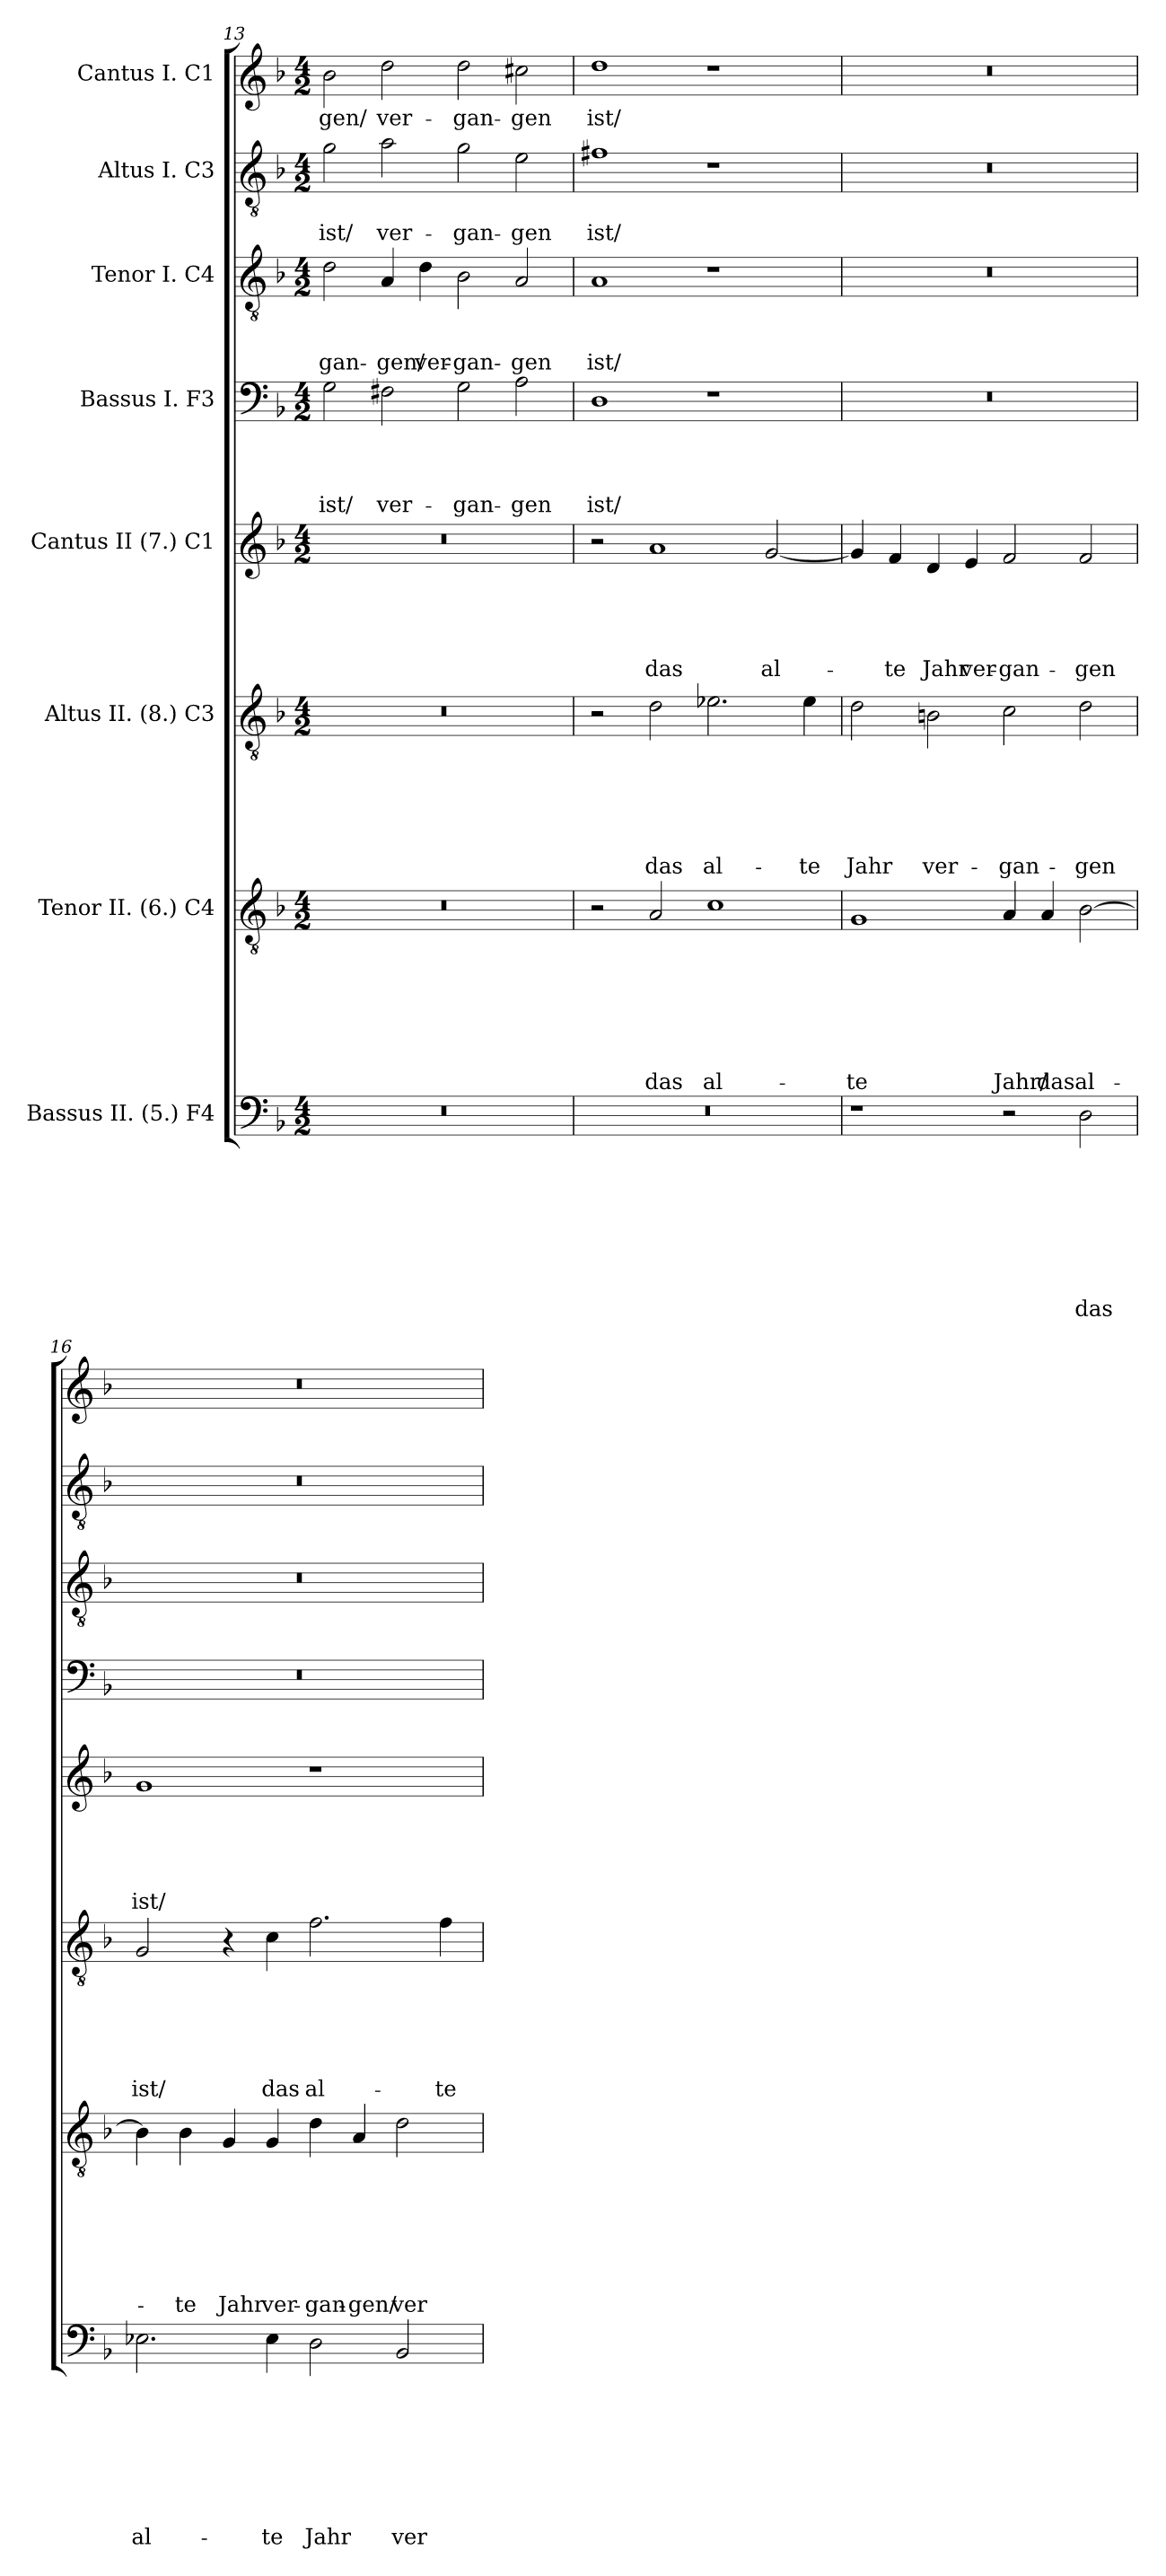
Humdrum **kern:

**kern	**text	**text	**text	**text	**text	**text	**text	**text	**kern	**text	**text	**text	**text	**text	**text	**text	**kern	**text	**text	**text	**text	**text	**text	**kern	**text	**text	**text	**text	**text	**kern	**text	**text	**text	**text	**kern	**text	**text	**text	**kern	**text	**text	**kern	**text
*part8	*part8	*part8	*part8	*part8	*part8	*part8	*part8	*part8	*part7	*part7	*part7	*part7	*part7	*part7	*part7	*part7	*part6	*part6	*part6	*part6	*part6	*part6	*part6	*part5	*part5	*part5	*part5	*part5	*part5	*part4	*part4	*part4	*part4	*part4	*part3	*part3	*part3	*part3	*part2	*part2	*part2	*part1	*part1
*staff8	*staff8	*staff8	*staff8	*staff8	*staff8	*staff8	*staff8	*staff8	*staff7	*staff7	*staff7	*staff7	*staff7	*staff7	*staff7	*staff7	*staff6	*staff6	*staff6	*staff6	*staff6	*staff6	*staff6	*staff5	*staff5	*staff5	*staff5	*staff5	*staff5	*staff4	*staff4	*staff4	*staff4	*staff4	*staff3	*staff3	*staff3	*staff3	*staff2	*staff2	*staff2	*staff1	*staff1
*I"Bassus II. (5.) F4	*	*	*	*	*	*	*	*	*I"Tenor II. (6.) C4	*	*	*	*	*	*	*	*I"Altus II. (8.) C3	*	*	*	*	*	*	*I"Cantus  II (7.) C1	*	*	*	*	*	*I"Bassus I. F3	*	*	*	*	*I"Tenor I.  C4	*	*	*	*I"Altus I. C3	*	*	*I"Cantus I. C1	*
*clefF4	*	*	*	*	*	*	*	*	*clefGv2	*	*	*	*	*	*	*	*clefGv2	*	*	*	*	*	*	*clefG2	*	*	*	*	*	*clefF4	*	*	*	*	*clefGv2	*	*	*	*clefGv2	*	*	*clefG2	*
*k[b-]	*	*	*	*	*	*	*	*	*k[b-]	*	*	*	*	*	*	*	*k[b-]	*	*	*	*	*	*	*k[b-]	*	*	*	*	*	*k[b-]	*	*	*	*	*k[b-]	*	*	*	*k[b-]	*	*	*k[b-]	*
*F:	*	*	*	*	*	*	*	*	*F:	*	*	*	*	*	*	*	*F:	*	*	*	*	*	*	*F:	*	*	*	*	*	*F:	*	*	*	*	*F:	*	*	*	*F:	*	*	*F:	*
*M4/2	*	*	*	*	*	*	*	*	*M4/2	*	*	*	*	*	*	*	*M4/2	*	*	*	*	*	*	*M4/2	*	*	*	*	*	*M4/2	*	*	*	*	*M4/2	*	*	*	*M4/2	*	*	*M4/2	*
=13	=13	=13	=13	=13	=13	=13	=13	=13	=13	=13	=13	=13	=13	=13	=13	=13	=13	=13	=13	=13	=13	=13	=13	=13	=13	=13	=13	=13	=13	=13	=13	=13	=13	=13	=13	=13	=13	=13	=13	=13	=13	=13	=13
!	!	!	!	!	!	!	!	!	!	!	!	!	!	!	!	!	!	!	!	!	!	!	!	!	!	!	!	!	!	!	!	!	!	!LO:LY:b	!	!	!	!LO:LY:b	!	!	!LO:LY:b	!	!LO:LY:b
0r	.	.	.	.	.	.	.	.	0r	.	.	.	.	.	.	.	0r	.	.	.	.	.	.	0r	.	.	.	.	.	2G\	.	.	.	ist/	2d\	.	.	-gan-	2g\	.	ist/	2b-\	-gen/
!	!	!	!	!	!	!	!	!	!	!	!	!	!	!	!	!	!	!	!	!	!	!	!	!	!	!	!	!	!	!	!	!	!	!LO:LY:b	!	!	!	!LO:LY:b	!	!	!LO:LY:b	!	!LO:LY:b
.	.	.	.	.	.	.	.	.	.	.	.	.	.	.	.	.	.	.	.	.	.	.	.	.	.	.	.	.	.	2F#X\	.	.	.	ver-	4A/	.	.	-gen/	2a\	.	ver-	2dd\	ver-
!	!	!	!	!	!	!	!	!	!	!	!	!	!	!	!	!	!	!	!	!	!	!	!	!	!	!	!	!	!	!	!	!	!	!	!	!	!	!LO:LY:b	!	!	!	!	!
.	.	.	.	.	.	.	.	.	.	.	.	.	.	.	.	.	.	.	.	.	.	.	.	.	.	.	.	.	.	.	.	.	.	.	4d\	.	.	ver-	.	.	.	.	.
!	!	!	!	!	!	!	!	!	!	!	!	!	!	!	!	!	!	!	!	!	!	!	!	!	!	!	!	!	!	!	!	!	!	!LO:LY:b	!	!	!	!LO:LY:b	!	!	!LO:LY:b	!	!LO:LY:b
.	.	.	.	.	.	.	.	.	.	.	.	.	.	.	.	.	.	.	.	.	.	.	.	.	.	.	.	.	.	2G\	.	.	.	-gan-	2B-\	.	.	-gan-	2g\	.	-gan-	2dd\	-gan-
!	!	!	!	!	!	!	!	!	!	!	!	!	!	!	!	!	!	!	!	!	!	!	!	!	!	!	!	!	!	!	!	!	!	!LO:LY:b	!	!	!	!LO:LY:b	!	!	!LO:LY:b	!	!LO:LY:b
.	.	.	.	.	.	.	.	.	.	.	.	.	.	.	.	.	.	.	.	.	.	.	.	.	.	.	.	.	.	2A\	.	.	.	-gen	2A/	.	.	-gen	2e\	.	-gen	2cc#X\	-gen
=14	=14	=14	=14	=14	=14	=14	=14	=14	=14	=14	=14	=14	=14	=14	=14	=14	=14	=14	=14	=14	=14	=14	=14	=14	=14	=14	=14	=14	=14	=14	=14	=14	=14	=14	=14	=14	=14	=14	=14	=14	=14	=14	=14
!	!	!	!	!	!	!	!	!	!	!	!	!	!	!	!	!	!	!	!	!	!	!	!	!	!	!	!	!	!	!	!	!	!	!LO:LY:b	!	!	!	!LO:LY:b	!	!	!LO:LY:b	!	!LO:LY:b
0r	.	.	.	.	.	.	.	.	2r	.	.	.	.	.	.	.	2r	.	.	.	.	.	.	2r	.	.	.	.	.	1D	.	.	.	ist/	1A	.	.	ist/	1f#X	.	ist/	1dd	ist/
!	!	!	!	!	!	!	!	!	!	!	!	!	!	!	!	!LO:LY:b	!	!	!	!	!	!	!LO:LY:b	!	!	!	!	!	!LO:LY:b	!	!	!	!	!	!	!	!	!	!	!	!	!	!
.	.	.	.	.	.	.	.	.	2A/	.	.	.	.	.	.	das	2d\	.	.	.	.	.	das	1a	.	.	.	.	das	.	.	.	.	.	.	.	.	.	.	.	.	.	.
!	!	!	!	!	!	!	!	!	!	!	!	!	!	!	!	!LO:LY:b	!	!	!	!	!	!	!LO:LY:b	!	!	!	!	!	!	!	!	!	!	!	!	!	!	!	!	!	!	!	!
.	.	.	.	.	.	.	.	.	1c	.	.	.	.	.	.	al-	2.e-X\	.	.	.	.	.	al-	.	.	.	.	.	.	1r	.	.	.	.	1r	.	.	.	1r	.	.	1r	.
!	!	!	!	!	!	!	!	!	!	!	!	!	!	!	!	!	!	!	!	!	!	!	!	!	!	!	!	!	!LO:LY:b	!	!	!	!	!	!	!	!	!	!	!	!	!	!
.	.	.	.	.	.	.	.	.	.	.	.	.	.	.	.	.	.	.	.	.	.	.	.	[2g/	.	.	.	.	al-	.	.	.	.	.	.	.	.	.	.	.	.	.	.
!	!	!	!	!	!	!	!	!	!	!	!	!	!	!	!	!	!	!	!	!	!	!	!LO:LY:b	!	!	!	!	!	!	!	!	!	!	!	!	!	!	!	!	!	!	!	!
.	.	.	.	.	.	.	.	.	.	.	.	.	.	.	.	.	4e-\	.	.	.	.	.	-te	.	.	.	.	.	.	.	.	.	.	.	.	.	.	.	.	.	.	.	.
=15	=15	=15	=15	=15	=15	=15	=15	=15	=15	=15	=15	=15	=15	=15	=15	=15	=15	=15	=15	=15	=15	=15	=15	=15	=15	=15	=15	=15	=15	=15	=15	=15	=15	=15	=15	=15	=15	=15	=15	=15	=15	=15	=15
!	!	!	!	!	!	!	!	!	!	!	!	!	!	!	!	!LO:LY:b	!	!	!	!	!	!	!LO:LY:b	!	!	!	!	!	!	!	!	!	!	!	!	!	!	!	!	!	!	!	!
1r	.	.	.	.	.	.	.	.	1G	.	.	.	.	.	.	-te	2d\	.	.	.	.	.	Jahr	4g/]	.	.	.	.	.	0r	.	.	.	.	0r	.	.	.	0r	.	.	0r	.
!	!	!	!	!	!	!	!	!	!	!	!	!	!	!	!	!	!	!	!	!	!	!	!	!	!	!	!	!	!LO:LY:b	!	!	!	!	!	!	!	!	!	!	!	!	!	!
.	.	.	.	.	.	.	.	.	.	.	.	.	.	.	.	.	.	.	.	.	.	.	.	4f/	.	.	.	.	-te	.	.	.	.	.	.	.	.	.	.	.	.	.	.
!	!	!	!	!	!	!	!	!	!	!	!	!	!	!	!	!	!	!	!	!	!	!	!LO:LY:b	!	!	!	!	!	!LO:LY:b	!	!	!	!	!	!	!	!	!	!	!	!	!	!
.	.	.	.	.	.	.	.	.	.	.	.	.	.	.	.	.	2Bn\	.	.	.	.	.	ver-	4d/	.	.	.	.	Jahr	.	.	.	.	.	.	.	.	.	.	.	.	.	.
!	!	!	!	!	!	!	!	!	!	!	!	!	!	!	!	!	!	!	!	!	!	!	!	!	!	!	!	!	!LO:LY:b	!	!	!	!	!	!	!	!	!	!	!	!	!	!
.	.	.	.	.	.	.	.	.	.	.	.	.	.	.	.	.	.	.	.	.	.	.	.	4e/	.	.	.	.	ver-	.	.	.	.	.	.	.	.	.	.	.	.	.	.
!	!	!	!	!	!	!	!	!	!	!	!	!	!	!	!	!LO:LY:b	!	!	!	!	!	!	!LO:LY:b	!	!	!	!	!	!LO:LY:b	!	!	!	!	!	!	!	!	!	!	!	!	!	!
2r	.	.	.	.	.	.	.	.	4A/	.	.	.	.	.	.	Jahr/	2c\	.	.	.	.	.	-gan-	2f/	.	.	.	.	-gan-	.	.	.	.	.	.	.	.	.	.	.	.	.	.
!	!	!	!	!	!	!	!	!	!	!	!	!	!	!	!	!LO:LY:b	!	!	!	!	!	!	!	!	!	!	!	!	!	!	!	!	!	!	!	!	!	!	!	!	!	!	!
.	.	.	.	.	.	.	.	.	4A/	.	.	.	.	.	.	das	.	.	.	.	.	.	.	.	.	.	.	.	.	.	.	.	.	.	.	.	.	.	.	.	.	.	.
!	!	!	!	!	!	!	!	!LO:LY:b	!	!	!	!	!	!	!	!LO:LY:b	!	!	!	!	!	!	!LO:LY:b	!	!	!	!	!	!LO:LY:b	!	!	!	!	!	!	!	!	!	!	!	!	!	!
2D\	.	.	.	.	.	.	.	das	[2B-\	.	.	.	.	.	.	al-	2d\	.	.	.	.	.	-gen	2f/	.	.	.	.	-gen	.	.	.	.	.	.	.	.	.	.	.	.	.	.
!!LO:LB:g=z
=16	=16	=16	=16	=16	=16	=16	=16	=16	=16	=16	=16	=16	=16	=16	=16	=16	=16	=16	=16	=16	=16	=16	=16	=16	=16	=16	=16	=16	=16	=16	=16	=16	=16	=16	=16	=16	=16	=16	=16	=16	=16	=16	=16
!	!	!	!	!	!	!	!	!LO:LY:b	!	!	!	!	!	!	!	!	!	!	!	!	!	!	!LO:LY:b	!	!	!	!	!	!LO:LY:b	!	!	!	!	!	!	!	!	!	!	!	!	!	!
2.E-X\	.	.	.	.	.	.	.	al-	4B-\]	.	.	.	.	.	.	.	2G/	.	.	.	.	.	ist/	1g	.	.	.	.	ist/	0r	.	.	.	.	0r	.	.	.	0r	.	.	0r	.
!	!	!	!	!	!	!	!	!	!	!	!	!	!	!	!	!LO:LY:b	!	!	!	!	!	!	!	!	!	!	!	!	!	!	!	!	!	!	!	!	!	!	!	!	!	!	!
.	.	.	.	.	.	.	.	.	4B-\	.	.	.	.	.	.	-te	.	.	.	.	.	.	.	.	.	.	.	.	.	.	.	.	.	.	.	.	.	.	.	.	.	.	.
!	!	!	!	!	!	!	!	!	!	!	!	!	!	!	!	!LO:LY:b	!	!	!	!	!	!	!	!	!	!	!	!	!	!	!	!	!	!	!	!	!	!	!	!	!	!	!
.	.	.	.	.	.	.	.	.	4G/	.	.	.	.	.	.	Jahr	4r	.	.	.	.	.	.	.	.	.	.	.	.	.	.	.	.	.	.	.	.	.	.	.	.	.	.
!	!	!	!	!	!	!	!	!LO:LY:b	!	!	!	!	!	!	!	!LO:LY:b	!	!	!	!	!	!	!LO:LY:b	!	!	!	!	!	!	!	!	!	!	!	!	!	!	!	!	!	!	!	!
4E-\	.	.	.	.	.	.	.	-te	4G/	.	.	.	.	.	.	ver-	4c\	.	.	.	.	.	das	.	.	.	.	.	.	.	.	.	.	.	.	.	.	.	.	.	.	.	.
!	!	!	!	!	!	!	!	!LO:LY:b	!	!	!	!	!	!	!	!LO:LY:b	!	!	!	!	!	!	!LO:LY:b	!	!	!	!	!	!	!	!	!	!	!	!	!	!	!	!	!	!	!	!
2D\	.	.	.	.	.	.	.	Jahr	4d\	.	.	.	.	.	.	-gan-	2.f\	.	.	.	.	.	al-	1r	.	.	.	.	.	.	.	.	.	.	.	.	.	.	.	.	.	.	.
!	!	!	!	!	!	!	!	!	!	!	!	!	!	!	!	!LO:LY:b	!	!	!	!	!	!	!	!	!	!	!	!	!	!	!	!	!	!	!	!	!	!	!	!	!	!	!
.	.	.	.	.	.	.	.	.	4A/	.	.	.	.	.	.	-gen/	.	.	.	.	.	.	.	.	.	.	.	.	.	.	.	.	.	.	.	.	.	.	.	.	.	.	.
!	!	!	!	!	!	!	!	!LO:LY:b	!	!	!	!	!	!	!	!LO:LY:b	!	!	!	!	!	!	!	!	!	!	!	!	!	!	!	!	!	!	!	!	!	!	!	!	!	!	!
2BB-/	.	.	.	.	.	.	.	ver-	2d\	.	.	.	.	.	.	ver-	.	.	.	.	.	.	.	.	.	.	.	.	.	.	.	.	.	.	.	.	.	.	.	.	.	.	.
!	!	!	!	!	!	!	!	!	!	!	!	!	!	!	!	!	!	!	!	!	!	!	!LO:LY:b	!	!	!	!	!	!	!	!	!	!	!	!	!	!	!	!	!	!	!	!
.	.	.	.	.	.	.	.	.	.	.	.	.	.	.	.	.	4f\	.	.	.	.	.	-te	.	.	.	.	.	.	.	.	.	.	.	.	.	.	.	.	.	.	.	.
=	=	=	=	=	=	=	=	=	=	=	=	=	=	=	=	=	=	=	=	=	=	=	=	=	=	=	=	=	=	=	=	=	=	=	=	=	=	=	=	=	=	=	=
*-	*-	*-	*-	*-	*-	*-	*-	*-	*-	*-	*-	*-	*-	*-	*-	*-	*-	*-	*-	*-	*-	*-	*-	*-	*-	*-	*-	*-	*-	*-	*-	*-	*-	*-	*-	*-	*-	*-	*-	*-	*-	*-	*-
